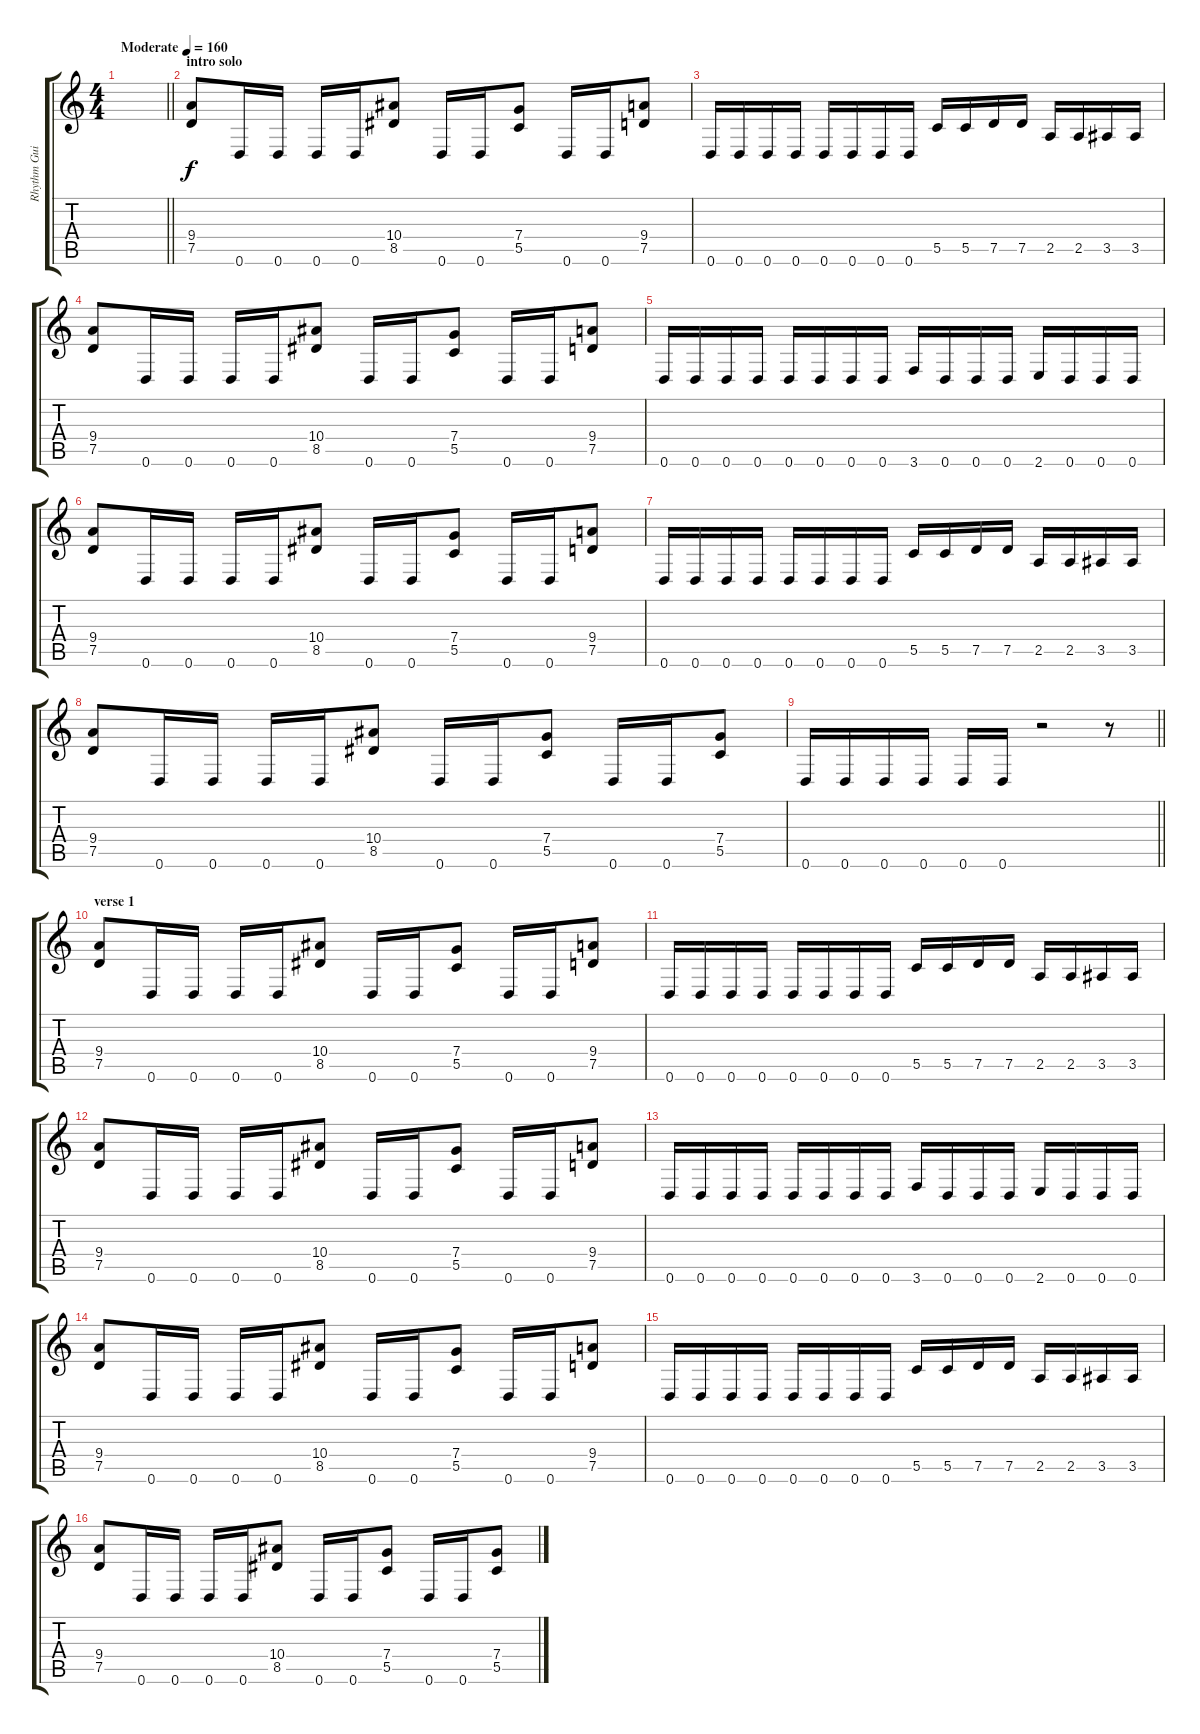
\track ("Rhythm Guitar 2" "Rhythm Gui") {instrument overdrivenguitar}
\staff {score tabs}
\tuning (D4 A3 F3 C3 G2 D2) {hide}
\ts (4 4)
\tempo (160 "Moderate")
\clef g2
\barLineRight lightlight
\ks c
|
\section ("" "intro solo")
(9.4 7.5).8 0.6.16 0.6.16 0.6.16 0.6.16 (10.4 8.5).8 0.6.16 0.6.16 (7.4 5.5).8 0.6.16 0.6.16 (9.4 7.5).8 |
0.6.16 0.6.16 0.6.16 0.6.16 0.6.16 0.6.16 0.6.16 0.6.16 5.5.16 5.5.16 7.5.16 7.5.16 2.5.16 2.5.16 3.5.16 3.5.16 |
(9.4 7.5).8 0.6.16 0.6.16 0.6.16 0.6.16 (10.4 8.5).8 0.6.16 0.6.16 (7.4 5.5).8 0.6.16 0.6.16 (9.4 7.5).8 |
0.6.16 0.6.16 0.6.16 0.6.16 0.6.16 0.6.16 0.6.16 0.6.16 3.6.16 0.6.16 0.6.16 0.6.16 2.6.16 0.6.16 0.6.16 0.6.16 |
(9.4 7.5).8 0.6.16 0.6.16 0.6.16 0.6.16 (10.4 8.5).8 0.6.16 0.6.16 (7.4 5.5).8 0.6.16 0.6.16 (9.4 7.5).8 |
0.6.16 0.6.16 0.6.16 0.6.16 0.6.16 0.6.16 0.6.16 0.6.16 5.5.16 5.5.16 7.5.16 7.5.16 2.5.16 2.5.16 3.5.16 3.5.16 |
(9.4 7.5).8 0.6.16 0.6.16 0.6.16 0.6.16 (10.4 8.5).8 0.6.16 0.6.16 (7.4 5.5).8 0.6.16 0.6.16 (7.4 5.5).8 |
\barLineRight lightlight
0.6.16 0.6.16 0.6.16 0.6.16 0.6.16 0.6.16 r.2 r.8 |
\section ("" "verse 1")
(9.4 7.5).8{volume 13} 0.6.16 0.6.16 0.6.16 0.6.16 (10.4 8.5).8 0.6.16 0.6.16 (7.4 5.5).8 0.6.16 0.6.16 (9.4 7.5).8 |
0.6.16 0.6.16 0.6.16 0.6.16 0.6.16 0.6.16 0.6.16 0.6.16 5.5.16 5.5.16 7.5.16 7.5.16 2.5.16 2.5.16 3.5.16 3.5.16 |
(9.4 7.5).8 0.6.16 0.6.16 0.6.16 0.6.16 (10.4 8.5).8 0.6.16 0.6.16 (7.4 5.5).8 0.6.16 0.6.16 (9.4 7.5).8 |
0.6.16 0.6.16 0.6.16 0.6.16 0.6.16 0.6.16 0.6.16 0.6.16 3.6.16 0.6.16 0.6.16 0.6.16 2.6.16 0.6.16 0.6.16 0.6.16 |
(9.4 7.5).8 0.6.16 0.6.16 0.6.16 0.6.16 (10.4 8.5).8 0.6.16 0.6.16 (7.4 5.5).8 0.6.16 0.6.16 (9.4 7.5).8 |
0.6.16 0.6.16 0.6.16 0.6.16 0.6.16 0.6.16 0.6.16 0.6.16 5.5.16 5.5.16 7.5.16 7.5.16 2.5.16 2.5.16 3.5.16 3.5.16 |
(9.4 7.5).8 0.6.16 0.6.16 0.6.16 0.6.16 (10.4 8.5).8 0.6.16 0.6.16 (7.4 5.5).8 0.6.16 0.6.16 (7.4 5.5).8
